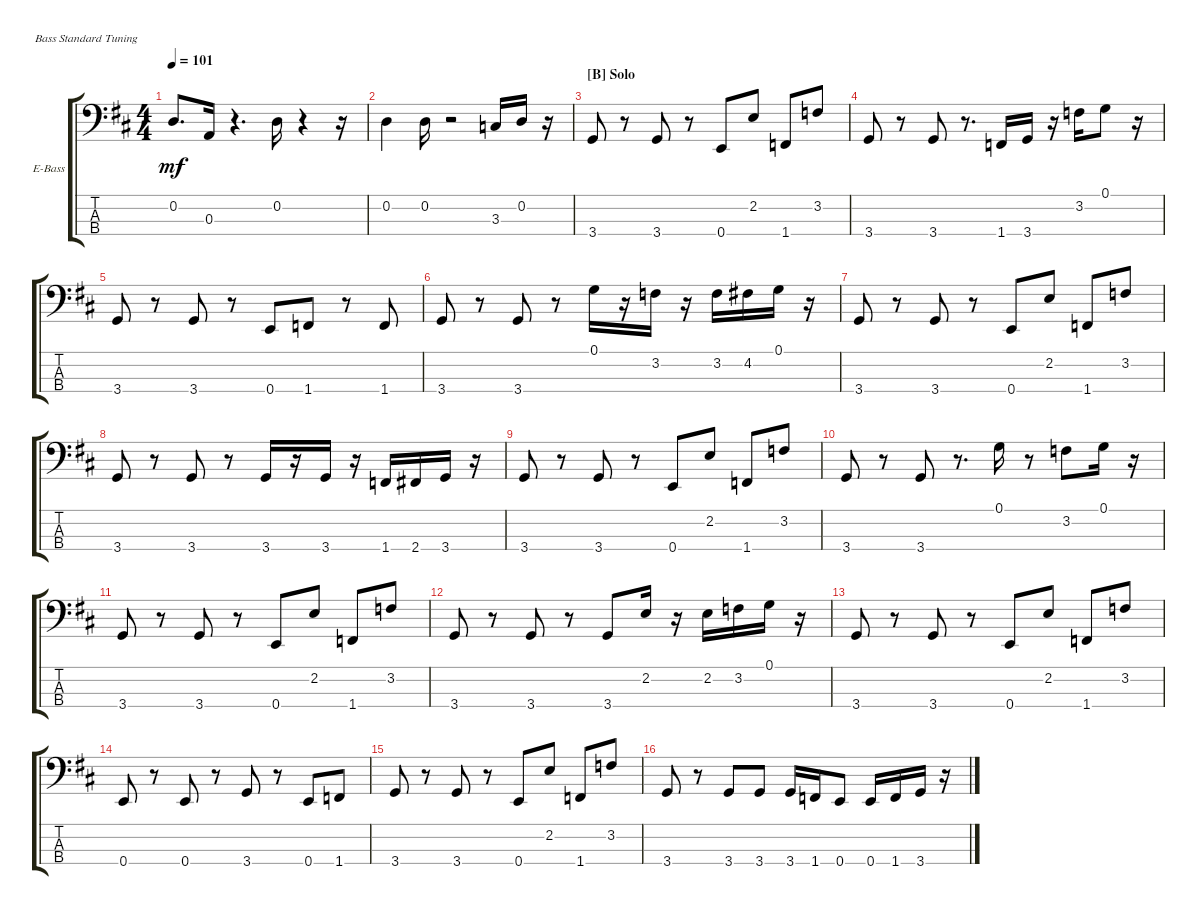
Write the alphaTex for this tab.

\bracketExtendMode groupsimilarinstruments
\firstSystemTrackNameOrientation horizontal
\otherSystemsTrackNameOrientation horizontal
\track ("Electric Bass" "E-Bass") {instrument electricbassfinger}
\staff {score tabs}
\tuning (G2 D2 A1 E1)
\ts (4 4)
\tempo 101
\clef f4
\scale
0.333333
\ks d
0.2.8{d dy mf} 0.3.16 r.4{d} 0.2.16 r.4 r.16 |
\scale
0.333333 0.2.4 0.2.16 r.2 3.3.16 0.2.16 r.16 |
\section ("B" "Solo")
\scale
0.333333 3.4.8 r.8 3.4.8 r.8 0.4.8 2.2.8 1.4.8 3.2.8 |
\scale
0.333333 3.4.8 r.8 3.4.8 r.8{d} 1.4.16 3.4.16 r.16 3.2.16 0.1.8 r.16 |
\scale
0.333333 3.4.8 r.8 3.4.8 r.8 0.4.8 1.4.8 r.8 1.4.8 |
\scale
0.333333 3.4.8 r.8 3.4.8 r.8 0.1.16 r.16 3.2.16 r.16 3.2.16 4.2.16 0.1.16 r.16 |
\scale
0.333333 3.4.8 r.8 3.4.8 r.8 0.4.8 2.2.8 1.4.8 3.2.8 |
\scale
0.333333 3.4.8 r.8 3.4.8 r.8 3.4.16 r.16 3.4.16 r.16 1.4.16 2.4.16 3.4.16 r.16 |
\scale
0.333333 3.4.8 r.8 3.4.8 r.8 0.4.8 2.2.8 1.4.8 3.2.8 |
\scale
0.333333 3.4.8 r.8 3.4.8 r.8{d} 0.1.16 r.8 3.2.8 0.1.16 r.16 |
\scale
0.333333 3.4.8 r.8 3.4.8 r.8 0.4.8 2.2.8 1.4.8 3.2.8 |
\scale
0.333333 3.4.8 r.8 3.4.8 r.8 3.4.8 2.2.16 r.16 2.2.16 3.2.16 0.1.16 r.16 |
\scale
0.333333 3.4.8 r.8 3.4.8 r.8 0.4.8 2.2.8 1.4.8 3.2.8 |
\scale
0.333333 0.4.8 r.8 0.4.8 r.8 3.4.8 r.8 0.4.8 1.4.8 |
\scale
0.333333 3.4.8 r.8 3.4.8 r.8 0.4.8 2.2.8 1.4.8 3.2.8 |
\scale
0.333333 3.4.8 r.8 3.4.8 3.4.8 3.4.16 1.4.16 0.4.8 0.4.16 1.4.16 3.4.16 r.16
